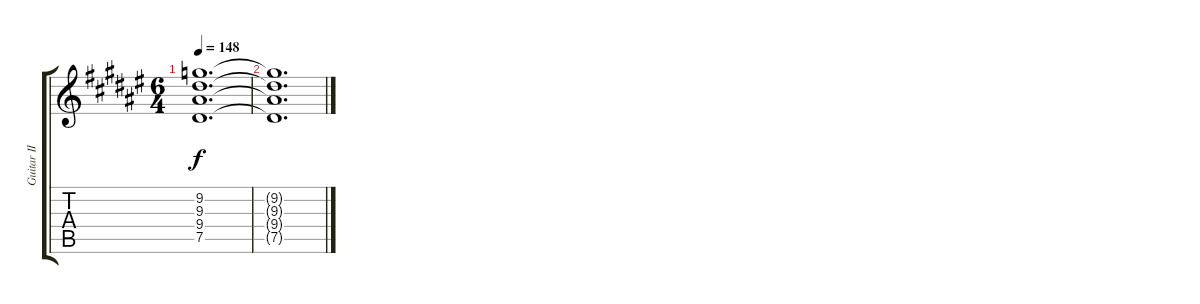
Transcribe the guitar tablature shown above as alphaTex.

\track ("Guitar II Teru" "Guitar II ") {instrument distortionguitar}
\staff {score tabs}
\tuning (Eb4 Bb3 Gb3 Db3 Ab2 Db2) {hide}
\ts (6 4)
\tempo 148
\clef g2
\ks d#minor
(9.2 9.3 9.4 7.5).1{d dy f} |
(9.2{t} 9.3{t} 9.4{t} 7.5{t}).1{d}
